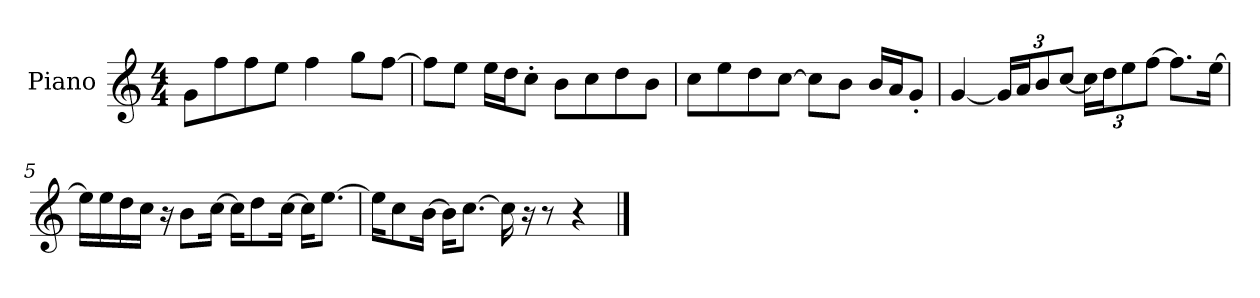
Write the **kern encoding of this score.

**kern
*part1
*staff1
*I"Piano
*I'P-no
*clefG2
*k[]
*M4/4
*MM90
=1
8g\L
8ff\
8ff\
8ee\J
4ff\
8gg\L
[8ff\J
=2
8ff\L]
8ee\J
16ee\LL
16dd\J
8cc'\J
8b\L
8cc\
8dd\
8b\J
=3
8cc\L
8ee\
8dd\
[8cc\J
8cc\L]
8b\J
16b/LL
16a/J
8g'/J
=4
[4g/
*Xbrackettup
24g/LL]
24a/J
12b/
[12cc/J
24cc\LL]
24dd\J
12ee\
[12ff\J
8.ff\L]
[16ee\Jk
!!LO:LB:g=z
=5
16ee\LL]
16ee\
16dd\
16cc\JJ
16r
8b\L
[16cc\Jk
16cc\KL]
8dd\
[16cc\Jk
16cc\KL]
[8.ee\J
=6
16ee\KL]
8cc\
[16b\Jk
16b\KL]
[8.cc\J
16cc\]
16r
8r
4r
==
*-
